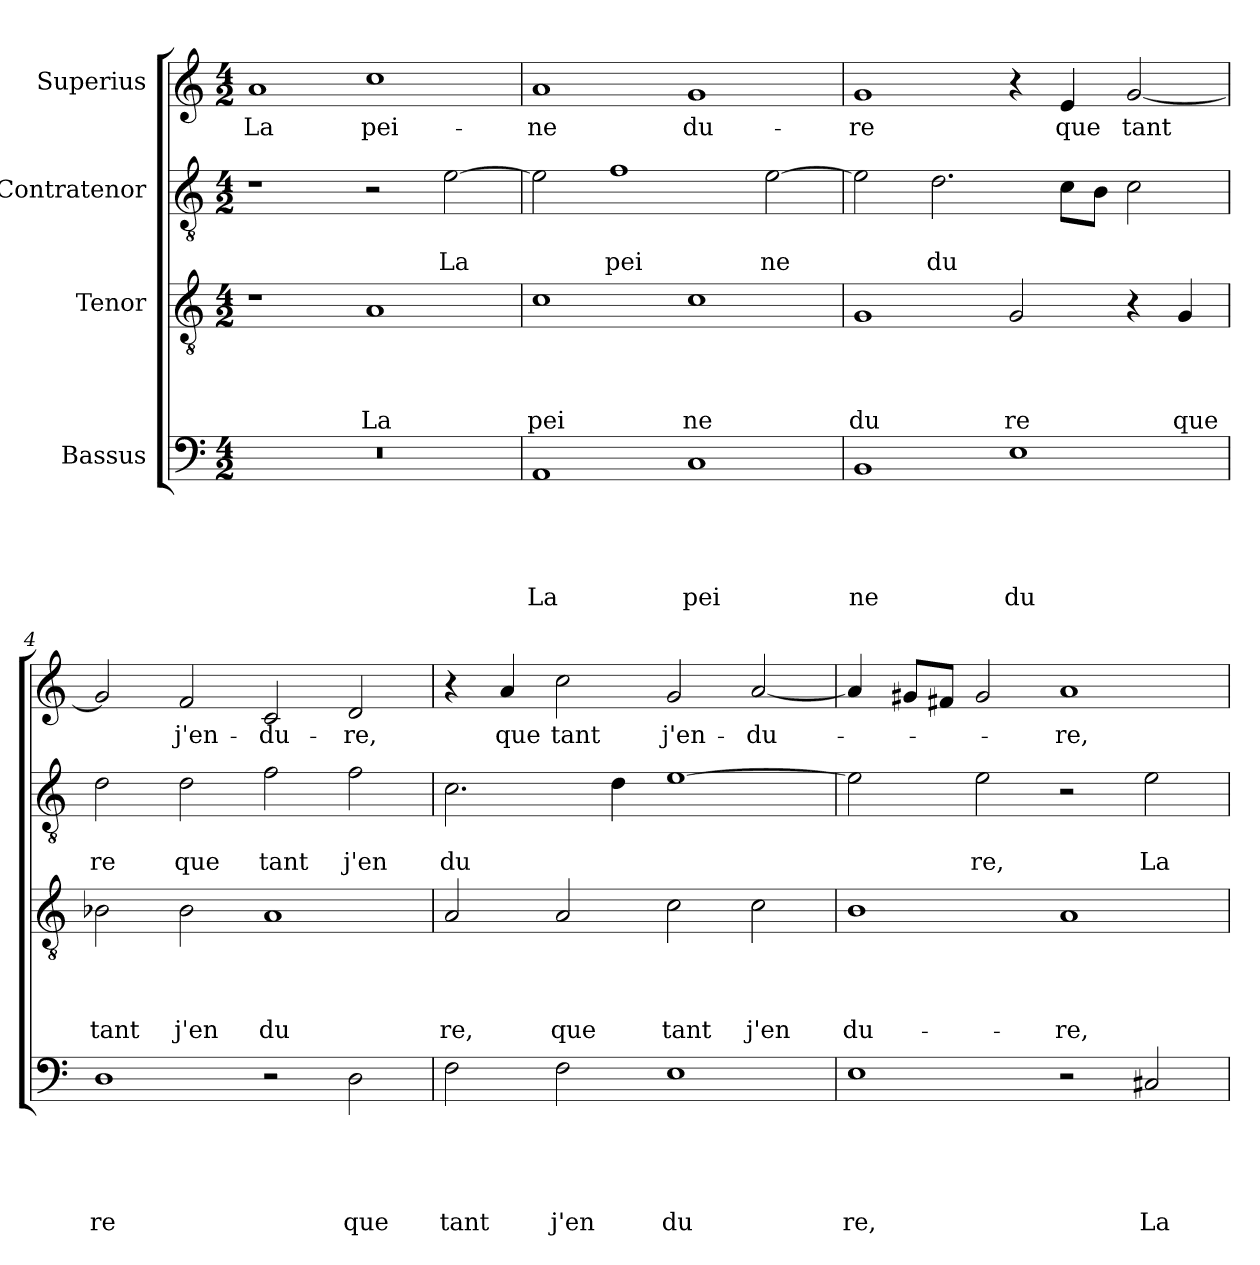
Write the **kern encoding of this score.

**kern	**text	**text	**text	**text	**text	**kern	**text	**text	**text	**text	**kern	**text	**text	**kern	**text
*part4	*part4	*part4	*part4	*part4	*part4	*part3	*part3	*part3	*part3	*part3	*part2	*part2	*part2	*part1	*part1
*staff4	*staff4	*staff4	*staff4	*staff4	*staff4	*staff3	*staff3	*staff3	*staff3	*staff3	*staff2	*staff2	*staff2	*staff1	*staff1
*I"Bassus	*	*	*	*	*	*I"Tenor	*	*	*	*	*I"Contratenor	*	*	*I"Superius	*
*clefF4	*	*	*	*	*	*clefGv2	*	*	*	*	*clefGv2	*	*	*clefG2	*
*k[]	*	*	*	*	*	*k[]	*	*	*	*	*k[]	*	*	*k[]	*
*C:	*	*	*	*	*	*C:	*	*	*	*	*C:	*	*	*C:	*
*M4/2	*	*	*	*	*	*M4/2	*	*	*	*	*M4/2	*	*	*M4/2	*
=1	=1	=1	=1	=1	=1	=1	=1	=1	=1	=1	=1	=1	=1	=1	=1
!	!	!	!	!	!	!	!	!	!	!	!	!	!	!	!LO:LY:b
0r	.	.	.	.	.	1r	.	.	.	.	1r	.	.	1a	La
!	!	!	!	!	!	!	!	!	!	!LO:LY:b	!	!	!	!	!LO:LY:b
.	.	.	.	.	.	1A	.	.	.	La	2r	.	.	1cc	pei-
!	!	!	!	!	!	!	!	!	!	!	!	!	!LO:LY:b	!	!
.	.	.	.	.	.	.	.	.	.	.	[>2e\	.	La	.	.
=2	=2	=2	=2	=2	=2	=2	=2	=2	=2	=2	=2	=2	=2	=2	=2
!	!	!	!	!	!LO:LY:b	!	!	!	!	!LO:LY:b	!	!	!	!	!LO:LY:b
1AA	.	.	.	.	La	1c	.	.	.	pei	2e\]	.	.	1a	-ne
!	!	!	!	!	!	!	!	!	!	!	!	!	!LO:LY:b	!	!
.	.	.	.	.	.	.	.	.	.	.	1f	.	pei	.	.
!	!	!	!	!	!LO:LY:b	!	!	!	!	!LO:LY:b	!	!	!	!	!LO:LY:b
1C	.	.	.	.	pei	1c	.	.	.	ne	.	.	.	1g	du-
!	!	!	!	!	!	!	!	!	!	!	!	!	!LO:LY:b	!	!
.	.	.	.	.	.	.	.	.	.	.	[>2e\	.	ne	.	.
=3	=3	=3	=3	=3	=3	=3	=3	=3	=3	=3	=3	=3	=3	=3	=3
!	!	!	!	!	!LO:LY:b	!	!	!	!	!LO:LY:b	!	!	!	!	!LO:LY:b
1BB	.	.	.	.	ne	1G	.	.	.	du	2e\]	.	.	1g	-re
!	!	!	!	!	!	!	!	!	!	!	!	!	!LO:LY:b	!	!
.	.	.	.	.	.	.	.	.	.	.	2.d\	.	du	.	.
!	!	!	!	!	!LO:LY:b	!	!	!	!	!LO:LY:b	!	!	!	!	!
1E	.	.	.	.	du	2G/	.	.	.	re	.	.	.	4r	.
!	!	!	!	!	!	!	!	!	!	!	!	!	!	!	!LO:LY:b
.	.	.	.	.	.	.	.	.	.	.	8c\L	.	.	4e/	que
.	.	.	.	.	.	.	.	.	.	.	8B\J	.	.	.	.
!	!	!	!	!	!	!	!	!	!	!	!	!	!	!	!LO:LY:b
.	.	.	.	.	.	4r	.	.	.	.	2c\	.	.	[<2g/	tant
!	!	!	!	!	!	!	!	!	!	!LO:LY:b	!	!	!	!	!
.	.	.	.	.	.	4G/	.	.	.	que	.	.	.	.	.
=4	=4	=4	=4	=4	=4	=4	=4	=4	=4	=4	=4	=4	=4	=4	=4
!	!	!	!	!	!LO:LY:b	!	!	!	!	!LO:LY:b	!	!	!LO:LY:b	!	!
1D	.	.	.	.	re	2B-X\	.	.	.	tant	2d\	.	re	2g/]	.
!	!	!	!	!	!	!	!	!	!	!LO:LY:b	!	!	!LO:LY:b	!	!LO:LY:b
.	.	.	.	.	.	2B-\	.	.	.	j'en	2d\	.	que	2f/	j'en-
!	!	!	!	!	!	!	!	!	!	!LO:LY:b	!	!	!LO:LY:b	!	!LO:LY:b
2r	.	.	.	.	.	1A	.	.	.	du	2f\	.	tant	2c/	-du-
!	!	!	!	!	!LO:LY:b	!	!	!	!	!	!	!	!LO:LY:b	!	!LO:LY:b
2D\	.	.	.	.	que	.	.	.	.	.	2f\	.	j'en	2d/	-re,
=5	=5	=5	=5	=5	=5	=5	=5	=5	=5	=5	=5	=5	=5	=5	=5
!	!	!	!	!	!LO:LY:b	!	!	!	!	!LO:LY:b	!	!	!LO:LY:b	!	!
2F\	.	.	.	.	tant	2A/	.	.	.	re,	2.c\	.	du	4r	.
!	!	!	!	!	!	!	!	!	!	!	!	!	!	!	!LO:LY:b
.	.	.	.	.	.	.	.	.	.	.	.	.	.	4a/	que
!	!	!	!	!	!LO:LY:b	!	!	!	!	!LO:LY:b	!	!	!	!	!LO:LY:b
2F\	.	.	.	.	j'en	2A/	.	.	.	que	.	.	.	2cc\	tant
.	.	.	.	.	.	.	.	.	.	.	4d\	.	.	.	.
!	!	!	!	!	!LO:LY:b	!	!	!	!	!LO:LY:b	!	!	!	!	!LO:LY:b
1E	.	.	.	.	du	2c\	.	.	.	tant	[<1e	.	.	2g/	j'en-
!	!	!	!	!	!	!	!	!	!	!LO:LY:b	!	!	!	!	!LO:LY:b
.	.	.	.	.	.	2c\	.	.	.	j'en	.	.	.	[<2a/	-du-
!!LO:LB:g=z
=6	=6	=6	=6	=6	=6	=6	=6	=6	=6	=6	=6	=6	=6	=6	=6
!	!	!	!	!	!LO:LY:b	!	!	!	!	!LO:LY:b	!	!	!	!	!
1E	.	.	.	.	re,	1B	.	.	.	du-	2e\]	.	.	4a/]	.
.	.	.	.	.	.	.	.	.	.	.	.	.	.	8g#/L	.
.	.	.	.	.	.	.	.	.	.	.	.	.	.	8f#/J	.
!	!	!	!	!	!	!	!	!	!	!	!	!	!LO:LY:b	!	!
.	.	.	.	.	.	.	.	.	.	.	2e\	.	re,	2g#/	.
!	!	!	!	!	!	!	!	!	!	!LO:LY:b	!	!	!	!	!LO:LY:b
2r	.	.	.	.	.	1A	.	.	.	-re,	2r	.	.	1a	-re,
!	!	!	!	!	!LO:LY:b	!	!	!	!	!	!	!	!LO:LY:b	!	!
2C#X/	.	.	.	.	La	.	.	.	.	.	2e\	.	La	.	.
=	=	=	=	=	=	=	=	=	=	=	=	=	=	=	=
*-	*-	*-	*-	*-	*-	*-	*-	*-	*-	*-	*-	*-	*-	*-	*-
